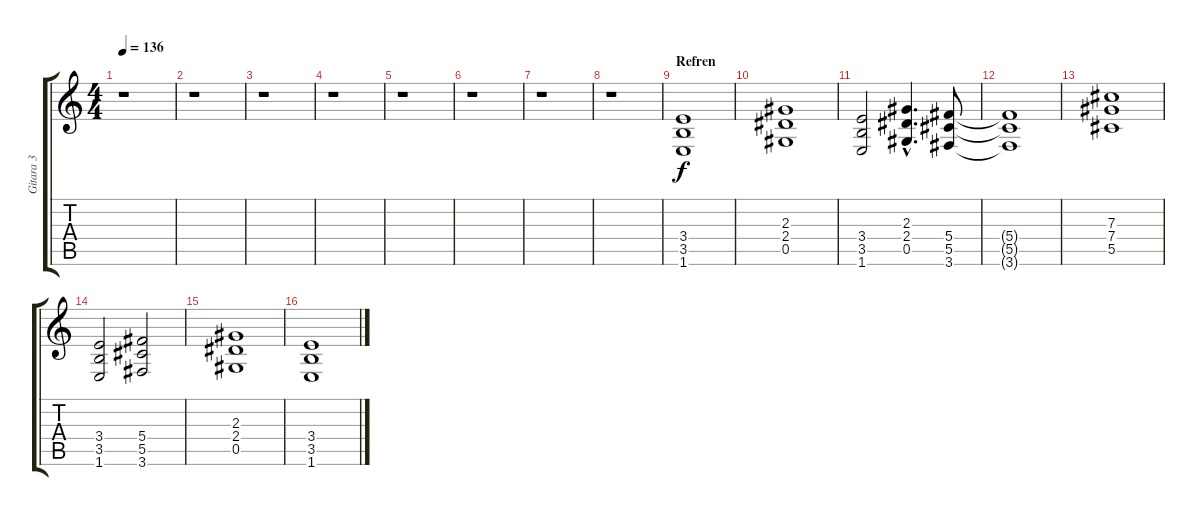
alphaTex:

\track ("Gitara 3" "Gitara 3") {instrument distortionguitar}
\staff {score tabs}
\tuning (Eb4 Bb3 Gb3 Db3 Ab2 Eb2) {hide}
\ts (4 4)
\tempo 136
\clef g2
\ks c
r.1{dy f} |
r.1 |
r.1 |
r.1 |
r.1 |
r.1 |
r.1 |
r.1 |
\section ("" "Refren")
(3.4 3.5 1.6).1 |
(2.3 2.4 0.5).1 |
(3.4 3.5 1.6).2 (2.3{hac} 2.4{hac} 0.5{hac}).4{d} (5.4 5.5 3.6).8 |
(5.4{t} 5.5{t} 3.6{t}).1 |
(7.3 7.4 5.5).1 |
(3.4 3.5 1.6).2 (5.4 5.5 3.6).2 |
(2.3 2.4 0.5).1 |
(3.4 3.5 1.6).1
